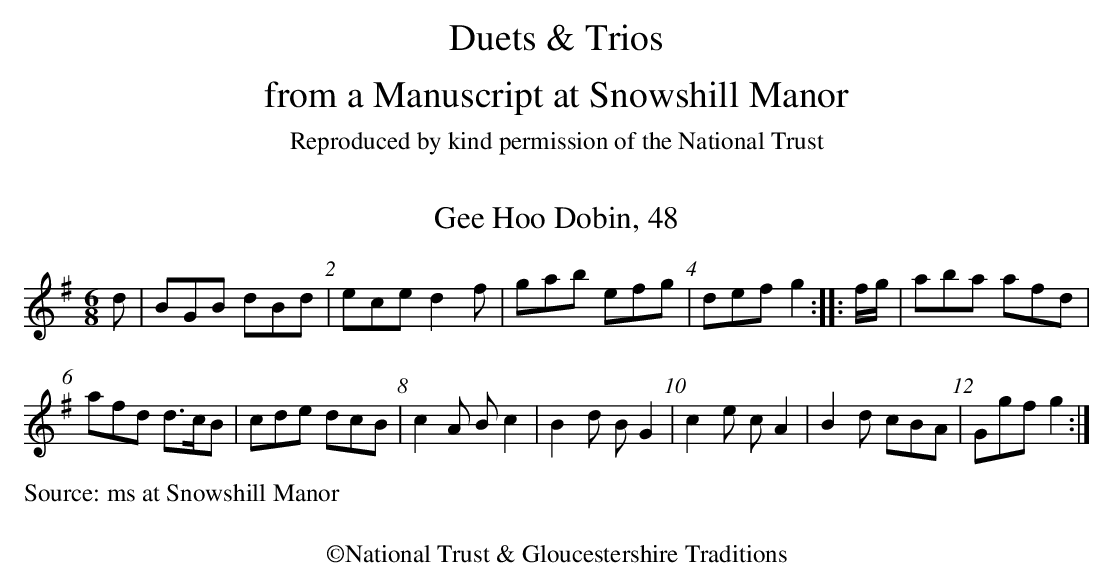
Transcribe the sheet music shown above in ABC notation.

X:1
T:Gee Hoo Dobin, 48
M:6/8
L:1/8
K:G
d|BGB dBd|eced2f|gab efg|defg2::f/2g/2|\
aba afd|
afd d>cB|\
cde dcB| c2A Bc2|\
B2d BG2|c2e cA2|B2 d cBA|Ggfg2:|
